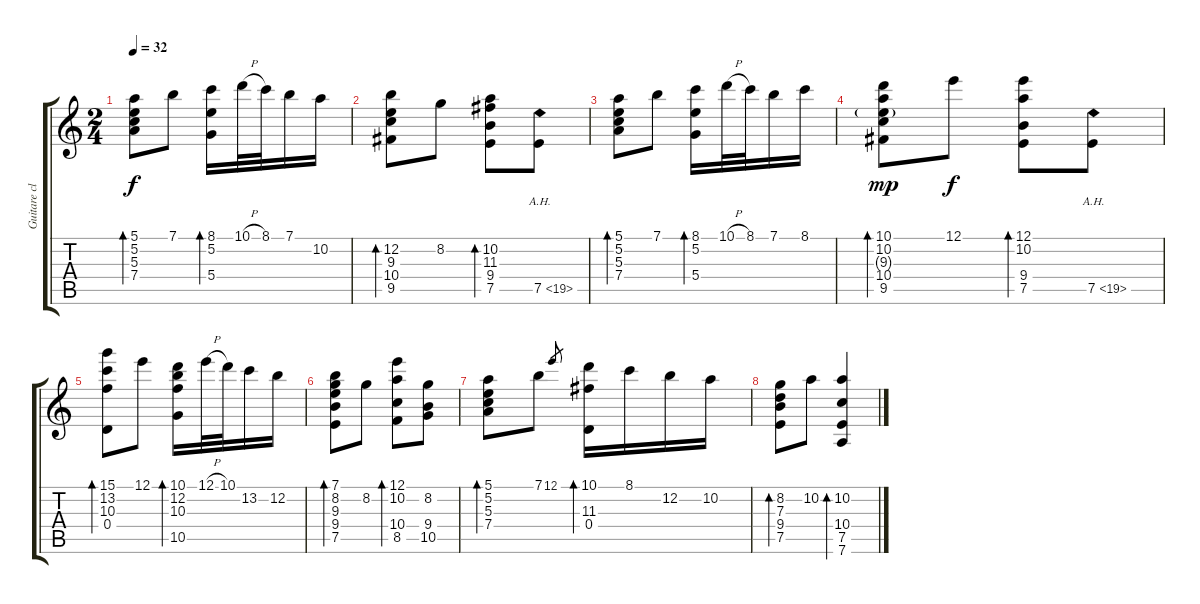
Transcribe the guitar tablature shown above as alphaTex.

\track ("Guitare classique" "Guitare cl") {instrument acousticguitarnylon}
\staff {score tabs}
\tuning (E4 B3 G3 D3 A2 D2) {hide}
\ts (2 4)
\tempo 32
\clef g2
\ks c
(5.1 5.2 5.3 7.4).8{bd 60 dy f} 7.1.8 (8.1 5.2 5.4).16{bd 60} 10.1{h}.32 8.1.32 7.1.16 10.2.16 |
(12.2 9.3 10.4 9.5).8{bd 60} 8.2.8 (10.2 11.3 9.4 7.5).8{bd 60} 7.5{ah 12}.8 |
(5.1 5.2 5.3 7.4).8{bd 60} 7.1.8 (8.1 5.2 5.4).16{bd 60} 10.1{h}.32 8.1.32 7.1.16 8.1.16 |
(10.1 10.2 9.3{g} 10.4 9.5).8{bd 60 dy mp} 12.1.8{dy f} (12.1 10.2 9.4 7.5).8{bd 60} 7.5{ah 12}.8 |
(15.1 13.2 10.3 0.4).8{bd 60} 12.1.8 (10.1 12.2 10.3 10.5).16{bd 60} 12.1{h}.32 10.1.32 13.2.16 12.2.16 |
(7.1 8.2 9.3 9.4 7.5).8{bd 60} 8.2.8 (12.1 10.2 10.4 8.5).8{bd 60} (8.2 9.4 10.5).8 |
(5.1 5.2 5.3 7.4).8{bd 60} 7.1.8 12.1.8{gr} (10.1 11.3 0.4).16{bd 60} 8.1.16 12.2.16 10.2.16 |
(8.2 7.3 9.4 7.5).8{bd 60} 10.2.8 (10.2 10.4 7.5 7.6).4{bd 60}
